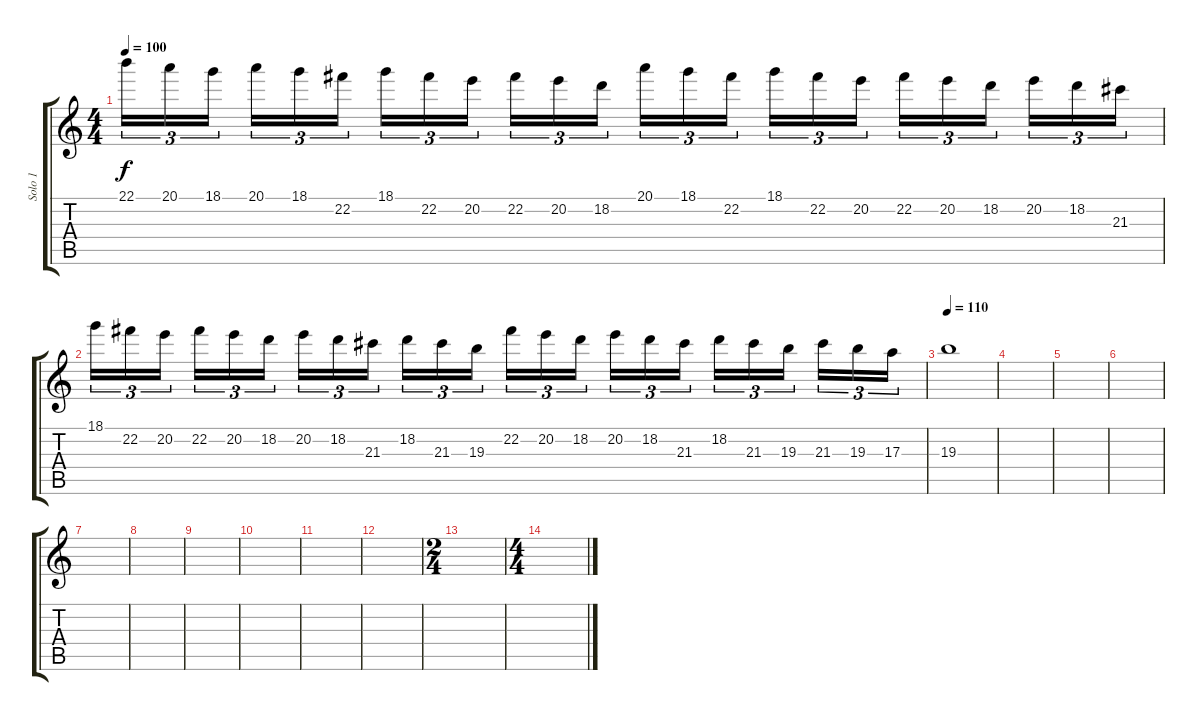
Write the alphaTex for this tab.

\track ("Solo 1" "Solo 1") {instrument distortionguitar}
\staff {score tabs}
\tuning (Db4 Ab3 E3 B2 Gb2 B1) {hide}
\ts (4 4)
\tempo 100
\clef g2
\ks c
22.1.16{tu (3 2) dy f} 20.1.16{tu (3 2)} 18.1.16{tu (3 2) beam splitsecondary} 20.1.16{tu (3 2)} 18.1.16{tu (3 2)} 22.2.16{tu (3 2)} 18.1.16{tu (3 2)} 22.2.16{tu (3 2)} 20.2.16{tu (3 2) beam splitsecondary} 22.2.16{tu (3 2)} 20.2.16{tu (3 2)} 18.2.16{tu (3 2)} 20.1.16{tu (3 2)} 18.1.16{tu (3 2)} 22.2.16{tu (3 2) beam splitsecondary} 18.1.16{tu (3 2)} 22.2.16{tu (3 2)} 20.2.16{tu (3 2)} 22.2.16{tu (3 2)} 20.2.16{tu (3 2)} 18.2.16{tu (3 2) beam splitsecondary} 20.2.16{tu (3 2)} 18.2.16{tu (3 2)} 21.3.16{tu (3 2)} |
18.1.16{tu (3 2)} 22.2.16{tu (3 2)} 20.2.16{tu (3 2) beam splitsecondary} 22.2.16{tu (3 2)} 20.2.16{tu (3 2)} 18.2.16{tu (3 2)} 20.2.16{tu (3 2)} 18.2.16{tu (3 2)} 21.3.16{tu (3 2) beam splitsecondary} 18.2.16{tu (3 2)} 21.3.16{tu (3 2)} 19.3.16{tu (3 2)} 22.2.16{tu (3 2)} 20.2.16{tu (3 2)} 18.2.16{tu (3 2) beam splitsecondary} 20.2.16{tu (3 2)} 18.2.16{tu (3 2)} 21.3.16{tu (3 2)} 18.2.16{tu (3 2)} 21.3.16{tu (3 2)} 19.3.16{tu (3 2) beam splitsecondary} 21.3.16{tu (3 2)} 19.3.16{tu (3 2)} 17.3.16{tu (3 2)} |
\tempo 110
19.3.1{volume 2} |
|
|
|
|
|
|
|
|
|
\ts (2 4)
|
\ts (4 4)
